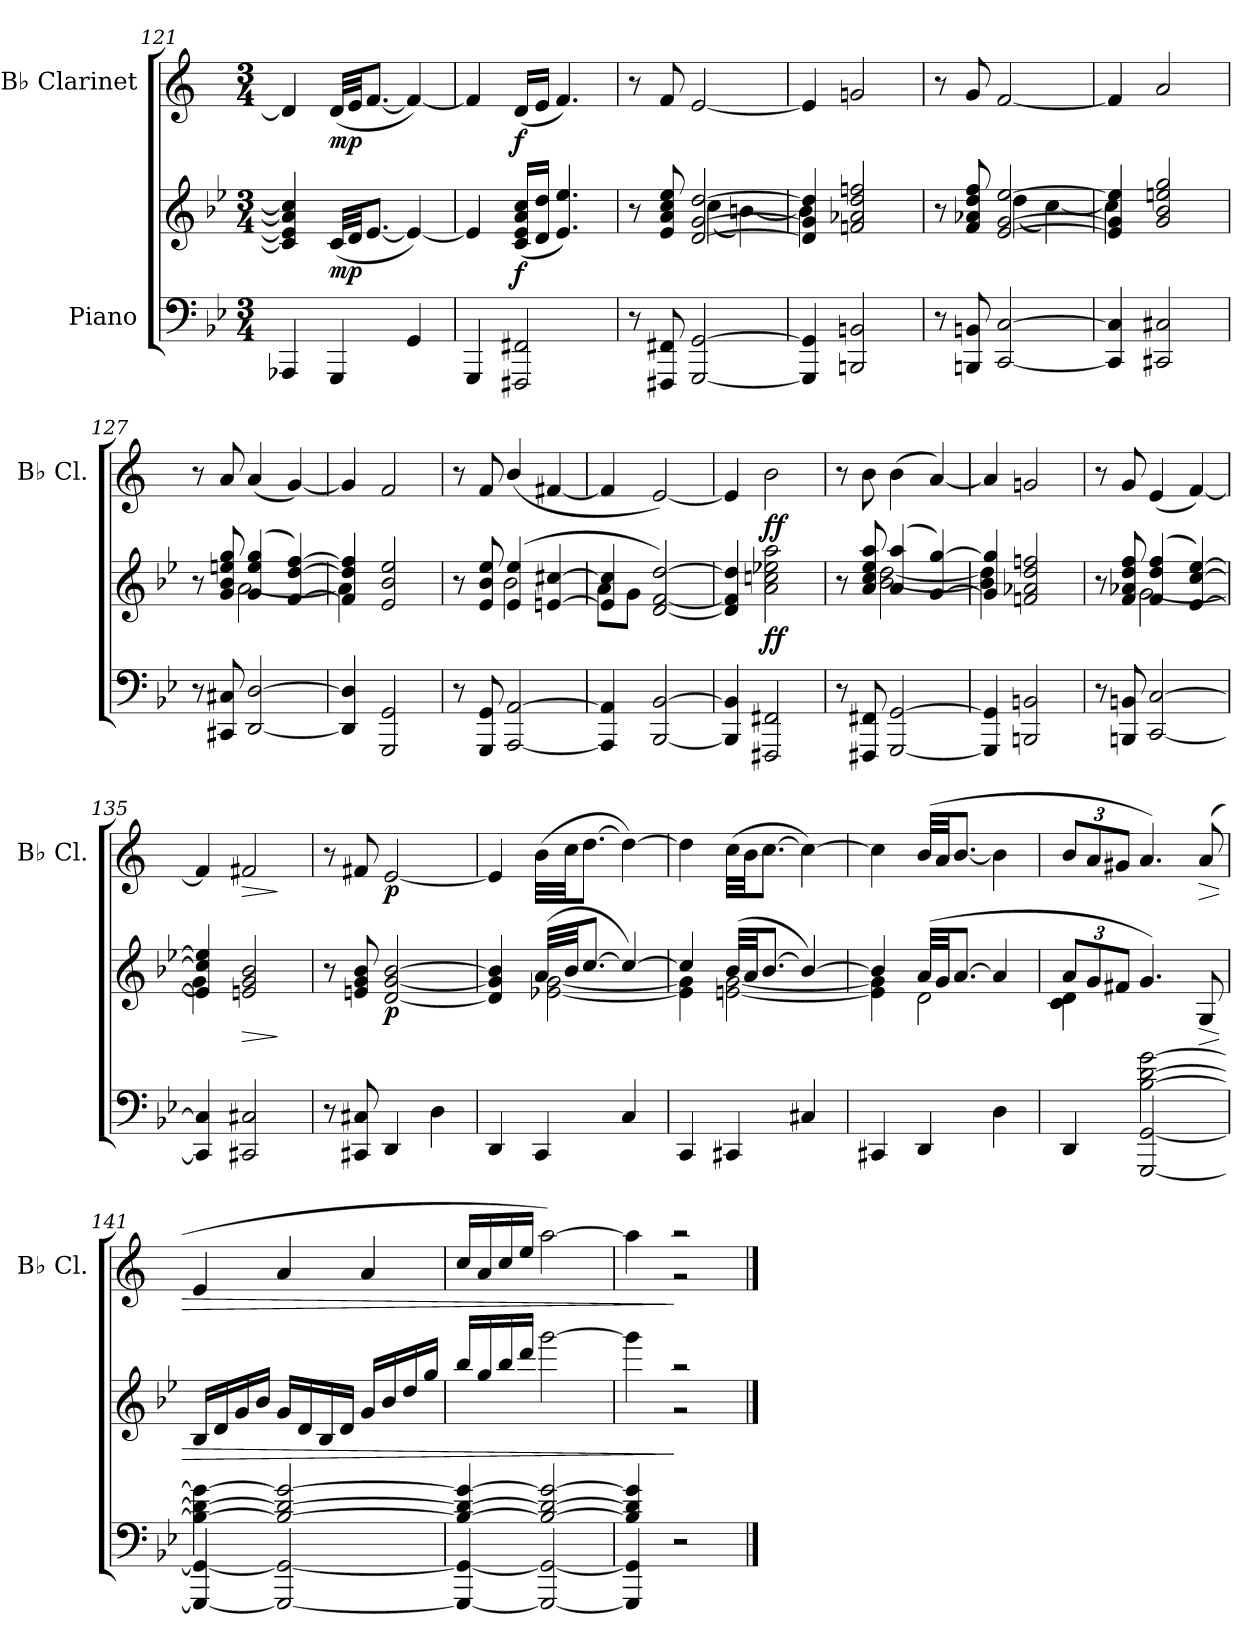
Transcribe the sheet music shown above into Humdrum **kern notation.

**kern	**kern	**dynam	**kern	**dynam
*part2	*part2	*part2	*part1	*part1
*staff3	*staff2	*staff2/3	*staff1	*staff1
*I"Piano	*	*	*I"B♭ Clarinet	*
*	*	*	*I'B♭ Cl.	*
!!LO:LB:g=z
*clefF4	*clefG2	*	*clefG2	*
*	*	*	*ITrd1c2	*
*k[b-e-]	*k[b-e-]	*	*k[b-e-]	*
*M3/4	*M3/4	*	*M3/4	*
=121	=121	=121	=121	=121
4AAA-X/	4c/] 4e-/] 4a-/] 4cc/]	.	4c/]	.
!	!	!LO:DY:b	!	!LO:DY:b
4GGG/	(32c/LLL	mp	(32c/LLL	mp
.	32d/JJ	.	32d/JJ	.
.	[8.e-/J	.	[8.e-/J	.
4GG/	4e-/_)	.	4e-/_)	.
=122	=122	=122	=122	=122
4GGG/	4e-/]	.	4e-/]	.
!	!	!LO:DY:b	!	!LO:DY:b
2FFF#X/ 2FF#X/	(>16c/ 16e-/ 16a/ 16cc/LL	f	(>16c/LL	f
.	16d/ 16dd/JJ	.	16d/JJ	.
.	4.e-/ 4.ee-/)	.	4.e-/)	.
=123	=123	=123	=123	=123
*	*^	*	*	*
8r	8r	4ryy	.	8r	.
8FFF#X/ 8FF#X/	8e-/ 8a/ 8cc/ 8ee-/	.	.	8e-/	.
[2GGG/ [2GG/	[2d/ [2g/ [2dd/	(4cc\	.	[2d/	.
.	.	[4bn\)	.	.	.
=124	=124	=124	=124	=124	=124
4GGG/] 4GG/]	4d/] 4g/] 4dd/]	4b\]	.	4d/]	.
2BBBn/ 2BBn/	2fn/ 2a-X/ 2dd/ 2ffn/	2ryy	.	2fn/	.
=125	=125	=125	=125	=125	=125
8r	8r	4ryy	.	8r	.
8BBBn/ 8BBn/	8f/ 8a-X/ 8dd/ 8ff/	.	.	8f/	.
[2CC/ [2C/	[2e-/ [2g/ [2ee-/	(4dd\	.	[2e-/	.
.	.	[4cc\)	.	.	.
=126	=126	=126	=126	=126	=126
4CC/] 4C/]	4e-/] 4g/] 4ee-/]	4cc\]	.	4e-/]	.
2CC#X/ 2C#X/	2g/ 2b-/ 2een/ 2gg/	2ryy	.	2g/	.
!!LO:LB:g=z
=127	=127	=127	=127	=127	=127
8r	8r	4ryy	.	8r	.
8CC#X/ 8C#X/	8g/ 8b-/ 8een/ 8gg/	.	.	8g/	.
[2DD/ [2D/	(4g/ 4ee/ 4gg/	[2a\	.	(4g/	.
.	[4f/ [4dd/ [4ff/)	.	.	[4f/)	.
=128	=128	=128	=128	=128	=128
4DD/] 4D/]	4f/] 4dd/] 4ff/]	4a\]	.	4f/]	.
2GGG/ 2GG/	2e-/ 2b-/ 2ee-/	2ryy	.	2e-/	.
=129	=129	=129	=129	=129	=129
8r	8r	4ryy	.	8r	.
8GGG/ 8GG/	8e-/ 8b-/ 8ee-/	.	.	8e-/	.
[2AAA/ [2AA/	(4e-/ 4ee-/	2b-\	.	(4a/	.
.	[4en/ [4cc#X/	.	.	[4en/	.
=130	=130	=130	=130	=130	=130
4AAA/] 4AA/]	4e/] 4cc#/]	8a\L	.	4e/]	.
.	.	8g\J	.	.	.
[2BBB-/ [2BB-/	[2d/ [2f/ [2dd/)	2ryy	.	[2d/)	.
*	*v	*v	*	*	*
=131	=131	=131	=131	=131
4BBB-/] 4BB-/]	4d/] 4f/] 4dd/]	.	4d/]	.
!	!	!LO:DY:b	!	!LO:DY:b
2FFF#X/ 2FF#X/	2a\ 2ccn\ 2ee-X\ 2aa\	ff	2a\	ff
=132	=132	=132	=132	=132
*	*^	*	*	*
8r	8r	4ryy	.	8r	.
8FFF#X/ 8FF#X/	8a/ 8cc/ 8ee-/ 8aa/	.	.	8a\	.
[2GGG/ [2GG/	(4a/ 4aa/	[2b-\ [2dd\	.	(4a\	.
.	[4g/ [4gg/)	.	.	[4g/)	.
=133	=133	=133	=133	=133	=133
4GGG/] 4GG/]	4g/] 4gg/]	4b-\] 4dd\]	.	4g/]	.
2BBBn/ 2BBn/	2fn/ 2a-X/ 2dd/ 2ffn/	2ryy	.	2fn/	.
!!LO:LB:g=z
=134	=134	=134	=134	=134	=134
8r	8r	4ryy	.	8r	.
8BBBn/ 8BBn/	8f/ 8a-X/ 8dd/ 8ff/	.	.	8f/	.
[2CC/ [2C/	(4f/ 4dd/ 4ff/	[2g\	.	(4d/	.
.	[4e-/ [4cc/ [4ee-/)	.	.	[4e-/)	.
=135	=135	=135	=135	=135	=135
4CC/] 4C/]	4e-/] 4cc/] 4ee-/]	4g\]	.	4e-/]	.
!	!	!	!LO:HP:b	!	!LO:HP:b
2CC#X/ 2C#X/	2en/ 2g/ 2b-/	2ryy	>	2en/	>
*	*v	*v	*	*	*
.	.	]	.	]
=136	=136	=136	=136	=136
8r	8r	.	8r	.
8CC#X/ 8C#X/	8en/ 8g/ 8b-/	.	8en/	.
!	!	!LO:DY:b	!	!LO:DY:b
4DD/	[2d/ [2g/ [2b-/	p	[2d/	p
4D\	.	.	.	.
=137	=137	=137	=137	=137
*	*^	*	*	*
4DD/	4d/] 4g/] 4b-/]	4ryy	.	4d/]	.
4CC/	(32a/LLL	[2e-X\ [2g\	.	(32a\LLL	.
.	32b-/JJ	.	.	32b-\JJ	.
.	[8.cc/J	.	.	[8.cc\J	.
4C/	4cc/_)	.	.	4cc\_)	.
=138	=138	=138	=138	=138	=138
4CC/	4cc/]	4e-\] 4g\]	.	4cc\]	.
4CC#X/	(32b-/LLL	[2en\ [2g\	.	(32b-\LLL	.
.	32a/JJ	.	.	32a\JJ	.
.	[8.b-/J	.	.	[8.b-\J	.
4C#X/	4b-/_)	.	.	4b-\_)	.
=139	=139	=139	=139	=139	=139
4CC#X/	4b-/]	4e\] 4g\]	.	4b-\]	.
4DD/	(32a/LLL	2d\	.	(32a/LLL	.
.	32g/JJ	.	.	32g/JJ	.
.	[8.a/J	.	.	[8.a/J	.
4D\	4a/]	.	.	4a\]	.
!!LO:PB:g=z
=140	=140	=140	=140	=140	=140
*^	*	*	*	*	*
*	*	*Xbrackettup	*	*	*Xbrackettup	*
4ryy	4DD/	12a/L	4c\ 4d\	.	12a/L	.
.	.	12g/	.	.	12g/	.
.	.	12f#X/J	.	.	12f#X/J	.
[2B-\ [2d\ [2g\	[2GGG/ [2GG/	4.g/)	2ryy	.	4.g/)	.
!	!	!	!	!LO:HP:b	!	!LO:HP:b
.	.	8G/	.	>	(8g/	>
*	*	*v	*v	*	*	*
=141	=141	=141	=141	=141	=141
4B-\_ 4d\_ 4g\_	4GGG/_ 4GG/_	16B-/LL	.	4d/	.
.	.	16d/	.	.	.
.	.	16g/	.	.	.
.	.	16b-/JJ	.	.	.
2B-/_ 2d/_ 2g/_	2GGG/_ 2GG/_	16g/LL	.	4g/	.
.	.	16d/	.	.	.
.	.	16B-/	.	.	.
.	.	16d/JJ	.	.	.
.	.	16g/LL	.	4g/	.
.	.	16b-/	.	.	.
.	.	16dd/	.	.	.
.	.	16gg/JJ	.	.	.
=142	=142	=142	=142	=142	=142
4B-/_ 4d/_ 4g/_	4GGG/_ 4GG/_	16bb-/LL	.	16b-/LL	.
.	.	16gg/	.	16g/	.
.	.	16bb-/	.	16b-/	.
.	.	16ddd/JJ	.	16dd/JJ	.
2B-/_ 2d/_ 2g/_	2GGG/_ 2GG/_	[2ggg\	.	[2gg\)	.
=143	=143	=143	=143	=143	=143
*	*	*^	*	*^	*
4B-/] 4d/] 4g/]	4GGG/] 4GG/]	4ggg\]	4ryy	.	4gg\]	4ryy	.
2ryy	2r	2r	2r	]	2r	2r	]
*v	*v	*	*	*	*v	*v	*
*	*v	*v	*	*	*
==	==	==	==	==
*-	*-	*-	*-	*-
